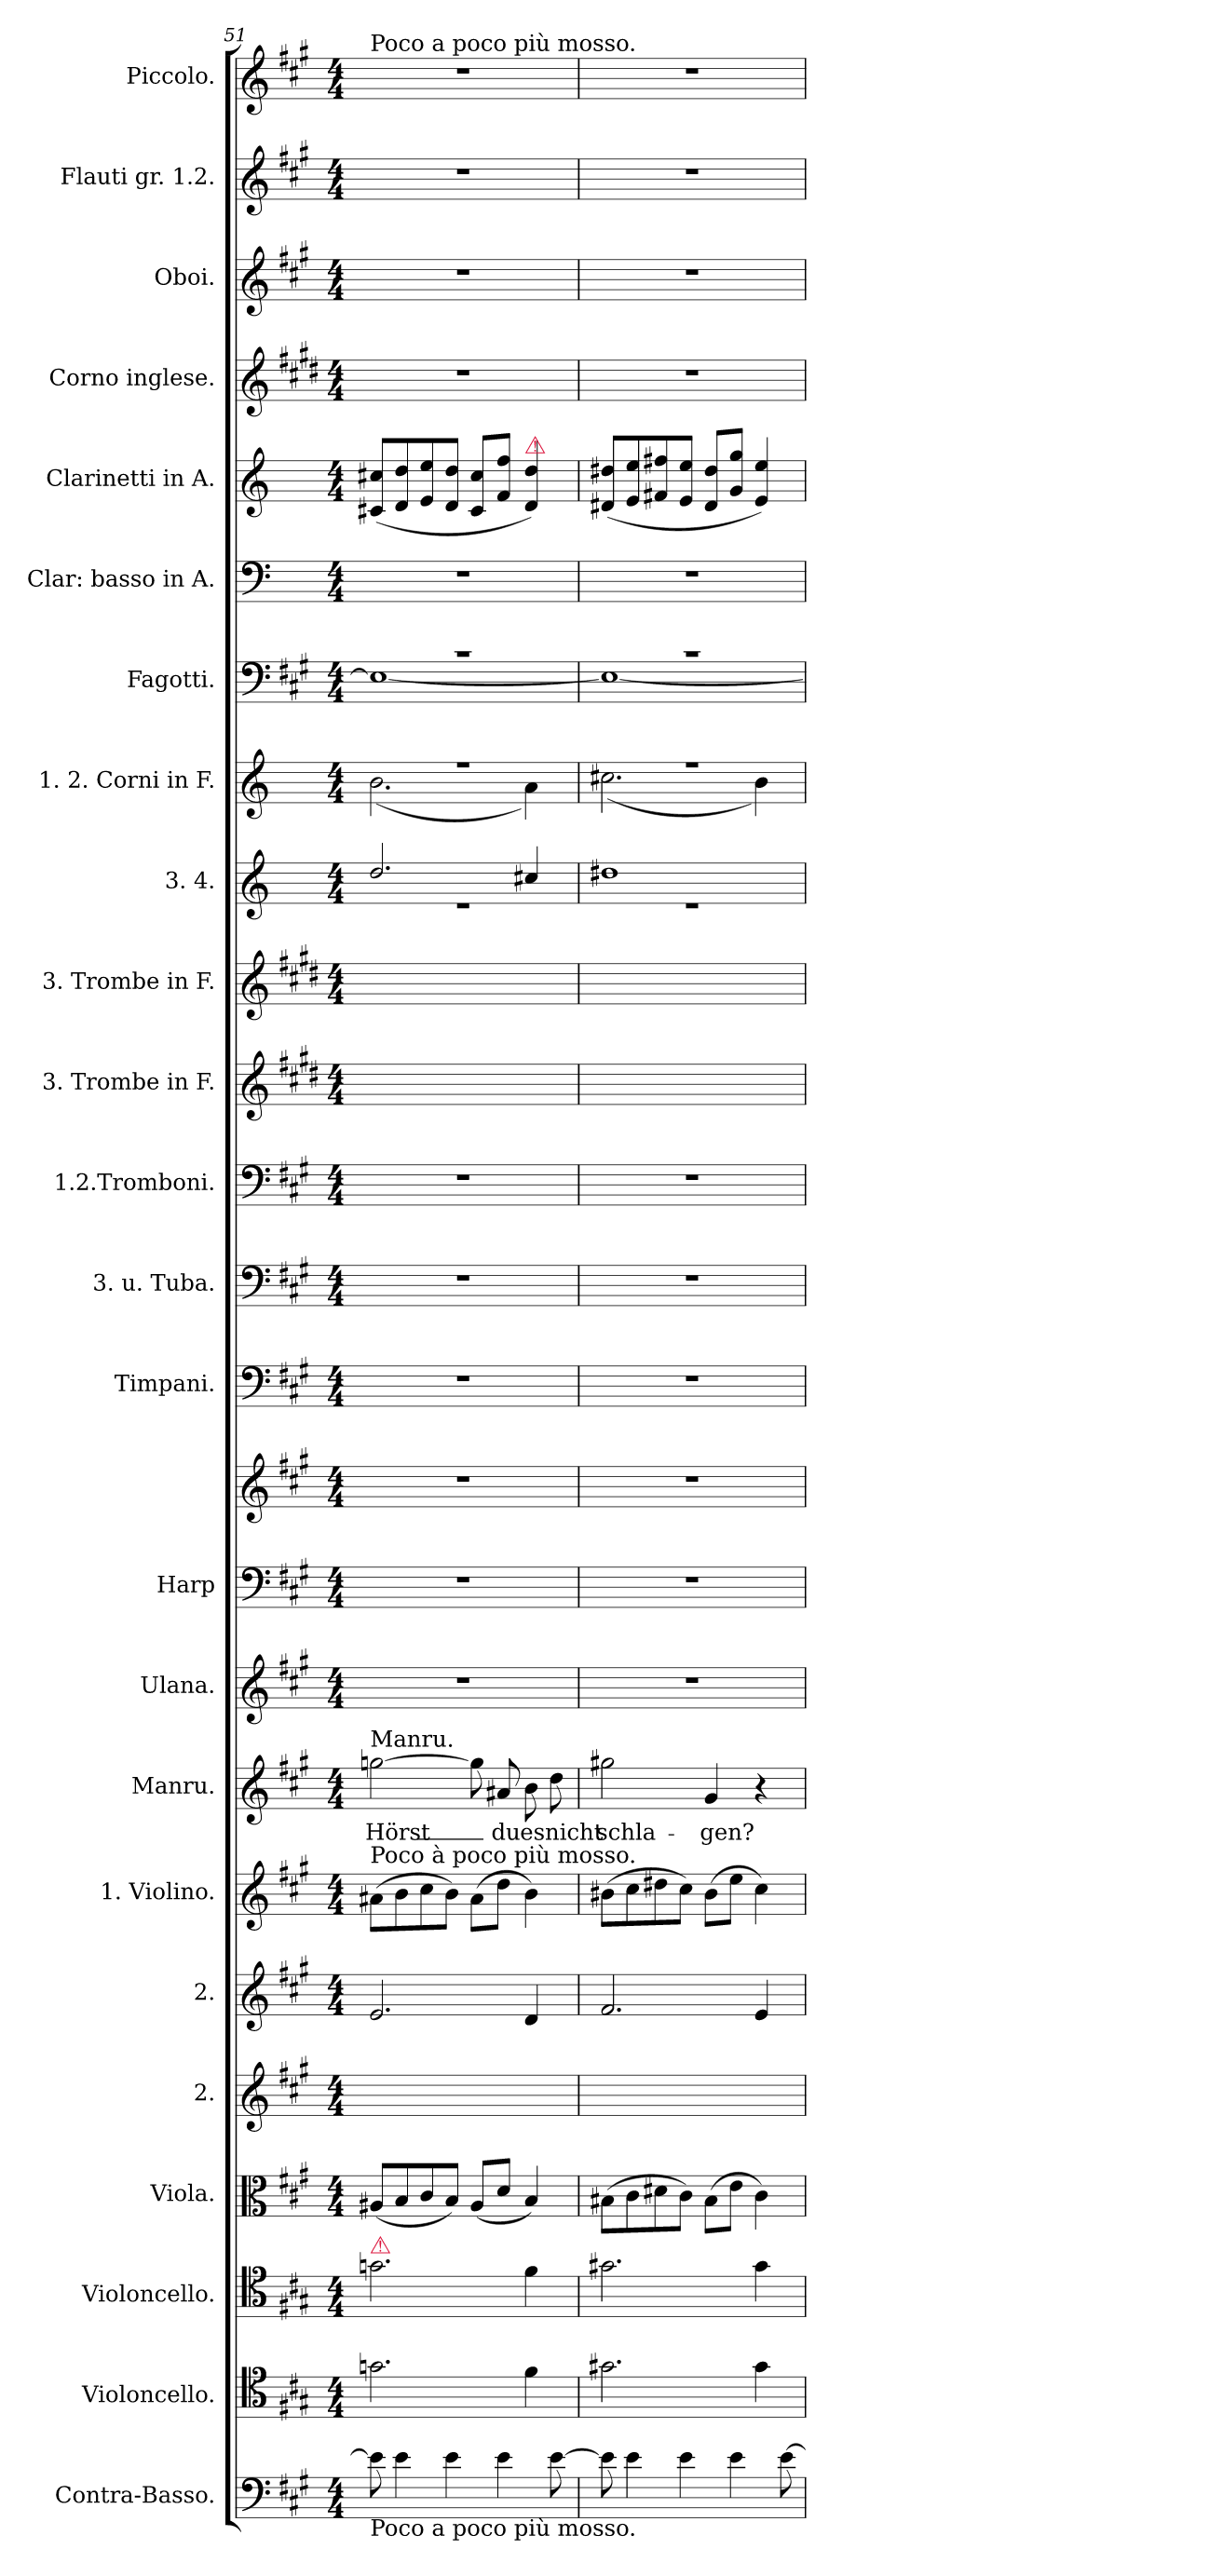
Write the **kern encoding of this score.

**kern	**kern	**kern	**kern	**kern	**kern	**kern	**kern	**text	**kern	**kern	**kern	**kern	**kern	**kern	**kern	**kern	**kern	**kern	**kern	**kern	**kern	**kern	**kern	**kern	**kern
*part24	*part23	*part22	*part21	*part20	*part19	*part18	*part17	*part17	*part16	*part15	*part15	*part14	*part13	*part12	*part11	*part10	*part9	*part8	*part7	*part6	*part5	*part4	*part3	*part2	*part1
*staff25	*staff24	*staff23	*staff22	*staff21	*staff20	*staff19	*staff18	*staff18	*staff17	*staff16	*staff15	*staff14	*staff13	*staff12	*staff11	*staff10	*staff9	*staff8	*staff7	*staff6	*staff5	*staff4	*staff3	*staff2	*staff1
*I"Contra-Basso.	*I"Violoncello.	*I"Violoncello.	*I"Viola.	*I"2.	*I"2.	*I"1. Violino.	*I"Manru.	*	*I"Ulana.	*I"Harp	*	*I"Timpani.	*I"3. u. Tuba.	*I"1.2.Tromboni.	*I"3. Trombe in F.	*I"3. Trombe in F.	*I"3. 4.	*I"1. 2. Corni in F.	*I"Fagotti.	*I"Clar: basso in A.	*I"Clarinetti in A.	*I"Corno inglese.	*I"Oboi.	*I"Flauti gr. 1.2.	*I"Piccolo.
*I'C.-B.	*	*	*I'Vl.	*	*	*I'1. Viol.	*	*	*	*	*	*I'Timp.	*I'3. u. Tub.	*I'1.2. Tromb.	*	*I'Trombe.	*	*I'1. 2. Corni.	*I'Fag.	*I'basso.	*I'1.2. Clar. A.	*I'Cor.ingl.	*I'Ob.	*I'Fl.	*
*clefF4	*clefC4	*clefC4	*clefC3	*clefG2	*clefG2	*clefG2	*clefG2	*	*clefG2	*clefF4	*clefG2	*clefF4	*clefF4	*clefF4	*clefG2	*clefG2	*clefG2	*clefG2	*clefF4	*clefF4	*clefG2	*clefG2	*clefG2	*clefG2	*clefG2
*	*	*	*	*	*	*	*ITrd8c12	*	*	*	*	*	*	*	*ITrd-3c-5	*ITrd-3c-5	*ITrd4c7	*ITrd4c7	*	*ITrd2c3	*ITrd2c3	*ITrd4c7	*	*	*
*k[f#c#g#]	*k[f#c#g#]	*k[f#c#g#]	*k[f#c#g#]	*k[f#c#g#]	*k[f#c#g#]	*k[f#c#g#]	*k[f#c#g#]	*	*k[f#c#g#]	*k[f#c#g#]	*k[f#c#g#]	*k[f#c#g#]	*k[f#c#g#]	*k[f#c#g#]	*k[f#c#g#]	*k[f#c#g#]	*k[b-]	*k[b-]	*k[f#c#g#]	*k[f#c#g#]	*k[f#c#g#]	*k[f#c#g#]	*k[f#c#g#]	*k[f#c#g#]	*k[f#c#g#]
*M4/4	*M4/4	*M4/4	*M4/4	*M4/4	*M4/4	*M4/4	*M4/4	*	*M4/4	*M4/4	*M4/4	*M4/4	*M4/4	*M4/4	*M4/4	*M4/4	*M4/4	*M4/4	*M4/4	*M4/4	*M4/4	*M4/4	*M4/4	*M4/4	*M4/4
=51	=51	=51	=51	=51	=51	=51	=51	=51	=51	=51	=51	=51	=51	=51	=51	=51	=51	=51	=51	=51	=51	=51	=51	=51	=51
*	*	*	*	*	*	*	*	*	*	*	*	*	*	*	*	*	*^	*^	*^	*	*	*	*	*	*
!	!	!	!	!	!	!	!	!	!	!	!	!	!	!	!	!	!	!	!	!	!	!	!	!	!	!	!	!LO:TX:a:t=Poco a poco più mosso.
!	!	!	!	!	!	!	!LO:TX:a:t=Manru.	!	!	!	!	!	!	!	!	!	!	!	!	!	!	!	!	!	!	!	!	!
!	!	!	!	!	!	!LO:TX:a:t=Poco à poco più mosso.	!	!	!	!	!	!	!	!	!	!	!	!	!	!	!	!	!	!	!	!	!	!
!	!	!LO:TX:a:color=crimson:t=⚠	!	!	!	!	!	!	!	!	!	!	!	!	!	!	!	!	!	!	!	!	!	!	!	!	!	!
!LO:TX:b:t=Poco a poco più mosso.	!	!	!	!	!	!	!	!	!	!	!	!	!	!	!	!	!	!	!	!	!	!	!	!	!	!	!	!
8e\]	2.gn\	2.gn\	(8A#X/L	2.e/yy	2.e/	(8a#X\L	[2gn\	Hörst_	1r	1r	1r	1r	1r	1r	1ryy	1ryy	2.g/	1re	1rff	(2.e\	1r	1E_	1r	(>8A#X/ 8a#X/L	1r	1r	1r	1r
4e\	.	.	8B/	.	.	8b\	.	.	.	.	.	.	.	.	.	.	.	.	.	.	.	.	.	8B/ 8b/	.	.	.	.
.	.	.	8c#/	.	.	8cc#\	.	.	.	.	.	.	.	.	.	.	.	.	.	.	.	.	.	8c#/ 8cc#/	.	.	.	.
4e\	.	.	8B/J)	.	.	8b\J)	.	.	.	.	.	.	.	.	.	.	.	.	.	.	.	.	.	8B/ 8b/J	.	.	.	.
.	.	.	(8A#/L	.	.	(8a#\L	8g\]	.	.	.	.	.	.	.	.	.	.	.	.	.	.	.	.	8A#/ 8a#/L	.	.	.	.
4e\	.	.	8d/J	.	.	8dd\J	8A#X/	du	.	.	.	.	.	.	.	.	.	.	.	.	.	.	.	8d/ 8dd/J	.	.	.	.
!	!	!	!	!	!	!	!	!	!	!	!	!	!	!	!	!	!	!	!	!	!	!	!	!LO:TX:a:color=crimson:t=⚠	!	!	!	!
.	4f#\	4f#\	4B/)	4d/yy	4d/	4b\)	8B\	es	.	.	.	.	.	.	.	.	4f#X/	.	.	4d\)	.	.	.	4B/ 4b/)	.	.	.	.
[8e\	.	.	.	.	.	.	8d\	nicht	.	.	.	.	.	.	.	.	.	.	.	.	.	.	.	.	.	.	.	.
=52	=52	=52	=52	=52	=52	=52	=52	=52	=52	=52	=52	=52	=52	=52	=52	=52	=52	=52	=52	=52	=52	=52	=52	=52	=52	=52	=52	=52
8e\]	2.g#X\	2.g#X\	(8B#X\L	2.f#/yy	2.f#/	(8b#X\L	2g#X\	schla-	1r	1r	1r	1r	1r	1r	1ryy	1ryy	1g#X	1re	1rff	(2.f#X\	1r	1E_	1r	(>8B#X/ 8b#X/L	1r	1r	1r	1r
4e\	.	.	8c#\	.	.	8cc#\	.	.	.	.	.	.	.	.	.	.	.	.	.	.	.	.	.	8c#/ 8cc#/	.	.	.	.
.	.	.	8d#X\	.	.	8dd#X\	.	.	.	.	.	.	.	.	.	.	.	.	.	.	.	.	.	8d#X/ 8dd#X/	.	.	.	.
4e\	.	.	8c#\J)	.	.	8cc#\J)	.	.	.	.	.	.	.	.	.	.	.	.	.	.	.	.	.	8c#/ 8cc#/J	.	.	.	.
.	.	.	(8B#\L	.	.	(8b#\L	4G#/	-gen?	.	.	.	.	.	.	.	.	.	.	.	.	.	.	.	8B#/ 8b#/L	.	.	.	.
4e\	.	.	8e\J	.	.	8ee\J	.	.	.	.	.	.	.	.	.	.	.	.	.	.	.	.	.	8e/ 8ee/J	.	.	.	.
.	4g#\	4g#\	4c#\)	4e/yy	4e/	4cc#\)	4r	.	.	.	.	.	.	.	.	.	.	.	.	4e\)	.	.	.	4c#/ 4cc#/)	.	.	.	.
[8e\	.	.	.	.	.	.	.	.	.	.	.	.	.	.	.	.	.	.	.	.	.	.	.	.	.	.	.	.
*	*	*	*	*	*	*	*	*	*	*	*	*	*	*	*	*	*v	*v	*	*	*v	*v	*	*	*	*	*	*
*	*	*	*	*	*	*	*	*	*	*	*	*	*	*	*	*	*	*v	*v	*	*	*	*	*	*	*
=	=	=	=	=	=	=	=	=	=	=	=	=	=	=	=	=	=	=	=	=	=	=	=	=	=
*-	*-	*-	*-	*-	*-	*-	*-	*-	*-	*-	*-	*-	*-	*-	*-	*-	*-	*-	*-	*-	*-	*-	*-	*-	*-
